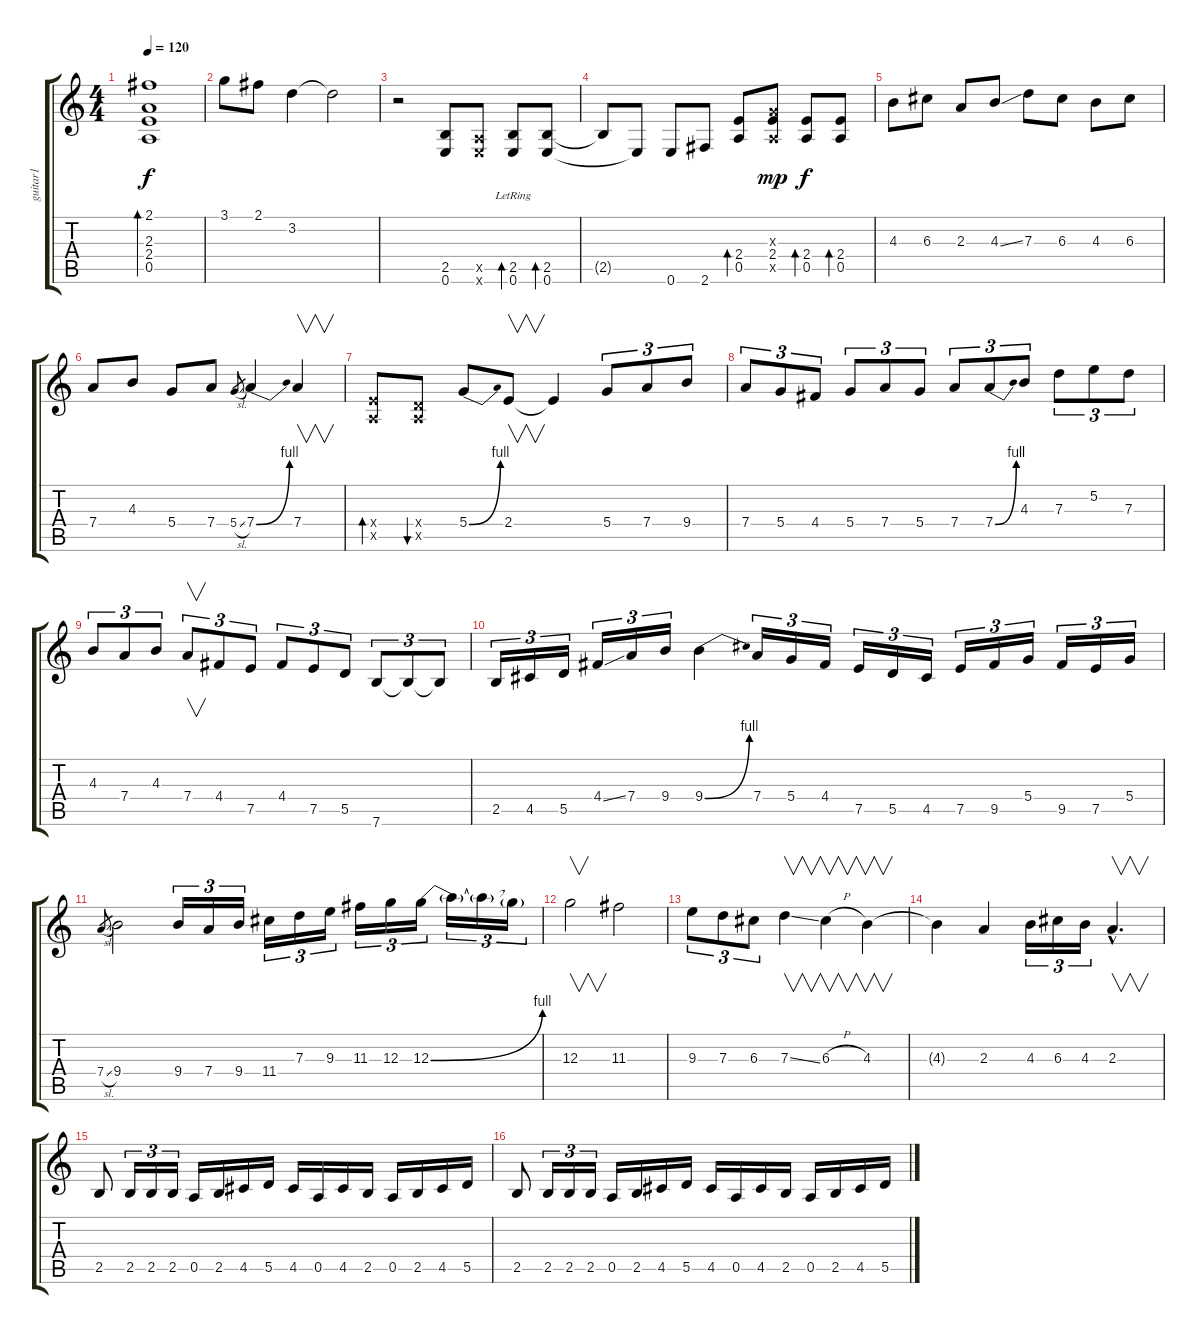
\track ("guitar1" "guitar1") {instrument acousticguitarnylon}
\staff {score tabs}
\tuning (E4 B3 G3 D3 A2 E2) {hide}
\ts (4 4)
\tempo 120
\clef g2
\ks c
(2.1 2.3 2.4 0.5).1{bd 480 dy f} |
3.1.8 2.1.8 3.2.4 3.2{t}.2 |
r.2 (2.5 0.6).8{instrument distortionguitar} (0.5{x} 0.6{x}).8 (2.5 0.6{lr}).8{bd 120} (2.5 0.6).8{bd 120} |
2.5{t}.8 0.6{t}.8 0.6.8 2.6.8 (2.4 0.5).8{bd 60} (0.3{x} 2.4 0.5{x}).8{dy mp} (2.4 0.5).8{bd 120 dy f} (2.4 0.5).8{bd 120} |
4.3.8{instrument distortionguitar} 6.3.8 2.3.8 4.3{ss}.8 7.3.8 6.3.8 4.3.8 6.3.8 |
7.4.8 4.3.8 5.4.8 7.4.8 5.4{sl}.8{gr} 7.4{be (bend 0 0 60 4)}.4 7.4.4{v} |
(2.4{x} 0.5{x}).8{bd 60} (0.4{x} 0.5{x}).8{bu 60} 5.4{be (bend 0 0 60 4)}.8 2.4.8{v} 2.4{t}.4 5.4.8{tu (3 2)} 7.4.8{tu (3 2)} 9.4.8{tu (3 2)} |
7.4.8{tu (3 2) instrument distortionguitar} 5.4.8{tu (3 2)} 4.4.8{tu (3 2)} 5.4.8{tu (3 2)} 7.4.8{tu (3 2)} 5.4.8{tu (3 2)} 7.4.8{tu (3 2)} 7.4{be (bend 0 0 60 4)}.8{tu (3 2)} 4.3.8{tu (3 2)} 7.3.8{tu (3 2)} 5.2.8{tu (3 2)} 7.3.8{tu (3 2)} |
4.3.8{tu (3 2) volume 15 instrument distortionguitar} 7.4.8{tu (3 2)} 4.3.8{tu (3 2)} 7.4.8{v tu (3 2)} 4.4.8{tu (3 2)} 7.5.8{tu (3 2)} 4.4.8{tu (3 2)} 7.5.8{tu (3 2)} 5.5.8{tu (3 2)} 7.6.8{tu (3 2)} 7.6{t}.8{tu (3 2)} 7.6{t}.8{tu (3 2)} |
2.5.16{tu (3 2)} 4.5.16{tu (3 2)} 5.5.16{tu (3 2)} 4.4{ss}.16{tu (3 2)} 7.4.16{tu (3 2)} 9.4.16{tu (3 2)} 9.4{be (bend 0 0 60 4)}.4 7.4.16{tu (3 2)} 5.4.16{tu (3 2)} 4.4.16{tu (3 2)} 7.5.16{tu (3 2)} 5.5.16{tu (3 2)} 4.5.16{tu (3 2)} 7.5.16{tu (3 2)} 9.5.16{tu (3 2)} 5.4.16{tu (3 2)} 9.5.16{tu (3 2)} 7.5.16{tu (3 2)} 5.4.16{tu (3 2)} |
7.4{sl}.8{gr} 9.4.2 9.4.16{tu (3 2)} 7.4.16{tu (3 2)} 9.4.16{tu (3 2)} 11.4.16{tu (3 2)} 7.3.16{tu (3 2)} 9.3.16{tu (3 2)} 11.3.16{tu (3 2)} 12.3.16{tu (3 2)} 12.3{be (bend 0 0 60 4)}.16{tu (3 2)} 12.3{t}.16{tu (3 2)} 12.3{t}.16{tu (3 2)} 12.3{t}.16{tu (3 2)} |
12.3.2{v} 11.3.2 |
9.3.8{tu (3 2)} 7.3.8{tu (3 2)} 6.3.8{tu (3 2)} 7.3{ss}.4{v} 6.3{h}.4{v} 4.3.4{v} |
4.3{t}.4 2.3.4 4.3.16{tu (3 2)} 6.3.16{tu (3 2)} 4.3.16{tu (3 2)} 2.3{hac}.4{v d} |
2.5.8{volume 16 instrument distortionguitar} 2.5.16{tu (3 2)} 2.5.16{tu (3 2)} 2.5.16{tu (3 2)} 0.5.16 2.5.16 4.5.16 5.5.16 4.5.16 0.5.16 4.5.16 2.5.16 0.5.16 2.5.16 4.5.16 5.5.16 |
2.5.8 2.5.16{tu (3 2)} 2.5.16{tu (3 2)} 2.5.16{tu (3 2)} 0.5.16 2.5.16 4.5.16 5.5.16 4.5.16 0.5.16 4.5.16 2.5.16 0.5.16 2.5.16 4.5.16 5.5.16
